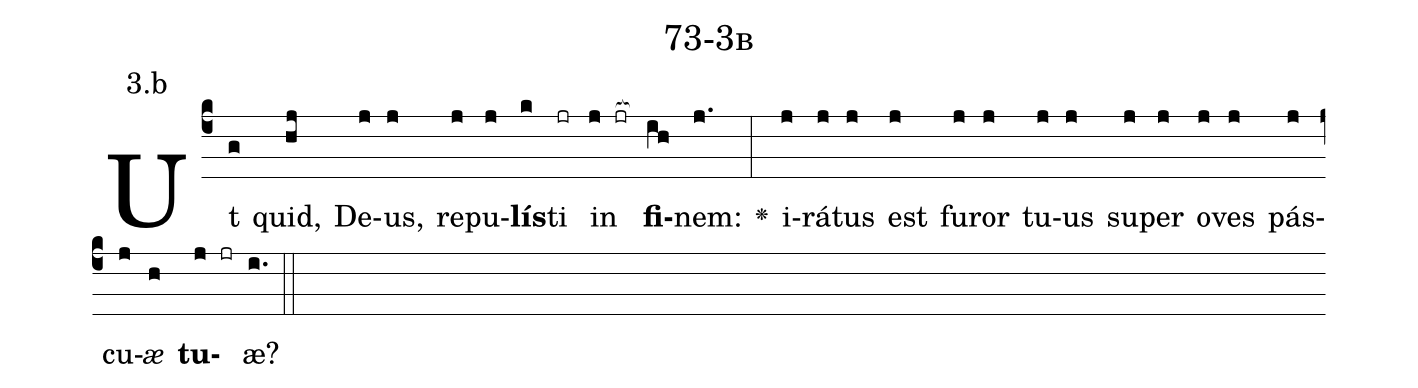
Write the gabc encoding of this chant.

name: 73-3b;
annotation: 3.b;
%%
(c4)Ut(g) quid,(hj) De(j)us,(j) re(j)pu(j)<b>lís</b>(k)ti(jr) in(j jr[ocb:1{]) <b>fi</b>(ih[ocb:0}])nem:(j.) <v>\greheightstar</v>(:) i(j)rá(j)tus(j) est(j) fu(j)ror(j) tu(j)us(j) su(j)per(j) o(j)ves(j) pás(j)cu(j)<i>æ</i>(h) <b>tu</b>(j jr)æ?(i.) (::)


%E(j) u(j) o(j) u(h) a(j) e.(i.) (::)
